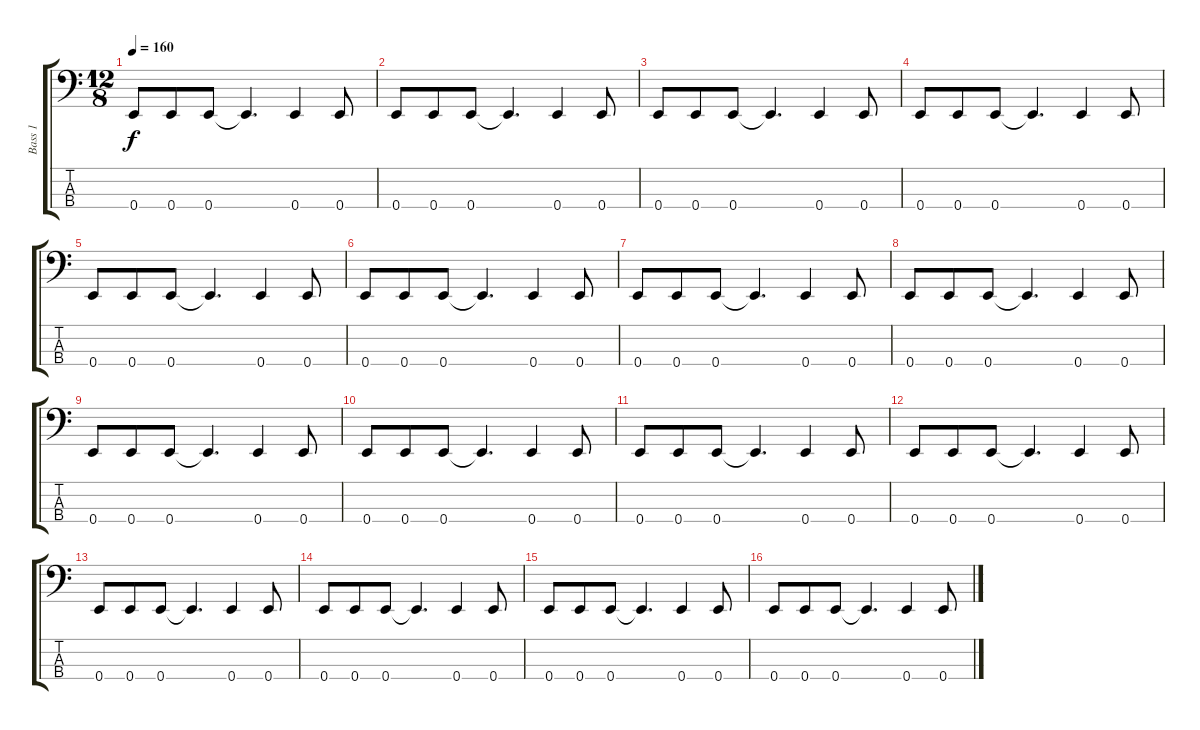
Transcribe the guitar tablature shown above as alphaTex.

\track ("Bass 1" "Bass 1") {instrument electricbasspick}
\staff {score tabs}
\tuning (G2 D2 A1 E1) {hide}
\ts (12 8)
\tempo 160
\clef f4
\ks c
0.4.8{dy f} 0.4.8 0.4.8 0.4{t}.4{d} 0.4.4 0.4.8 |
0.4.8 0.4.8 0.4.8 0.4{t}.4{d} 0.4.4 0.4.8 |
0.4.8 0.4.8 0.4.8 0.4{t}.4{d} 0.4.4 0.4.8 |
0.4.8 0.4.8 0.4.8 0.4{t}.4{d} 0.4.4 0.4.8 |
0.4.8 0.4.8 0.4.8 0.4{t}.4{d} 0.4.4 0.4.8 |
0.4.8 0.4.8 0.4.8 0.4{t}.4{d} 0.4.4 0.4.8 |
0.4.8 0.4.8 0.4.8 0.4{t}.4{d} 0.4.4 0.4.8 |
0.4.8 0.4.8 0.4.8 0.4{t}.4{d} 0.4.4 0.4.8 |
0.4.8 0.4.8 0.4.8 0.4{t}.4{d} 0.4.4 0.4.8 |
0.4.8 0.4.8 0.4.8 0.4{t}.4{d} 0.4.4 0.4.8 |
0.4.8 0.4.8 0.4.8 0.4{t}.4{d} 0.4.4 0.4.8 |
0.4.8 0.4.8 0.4.8 0.4{t}.4{d} 0.4.4 0.4.8 |
0.4.8 0.4.8 0.4.8 0.4{t}.4{d} 0.4.4 0.4.8 |
0.4.8 0.4.8 0.4.8 0.4{t}.4{d} 0.4.4 0.4.8 |
0.4.8 0.4.8 0.4.8 0.4{t}.4{d} 0.4.4 0.4.8 |
0.4.8 0.4.8 0.4.8 0.4{t}.4{d} 0.4.4 0.4.8
